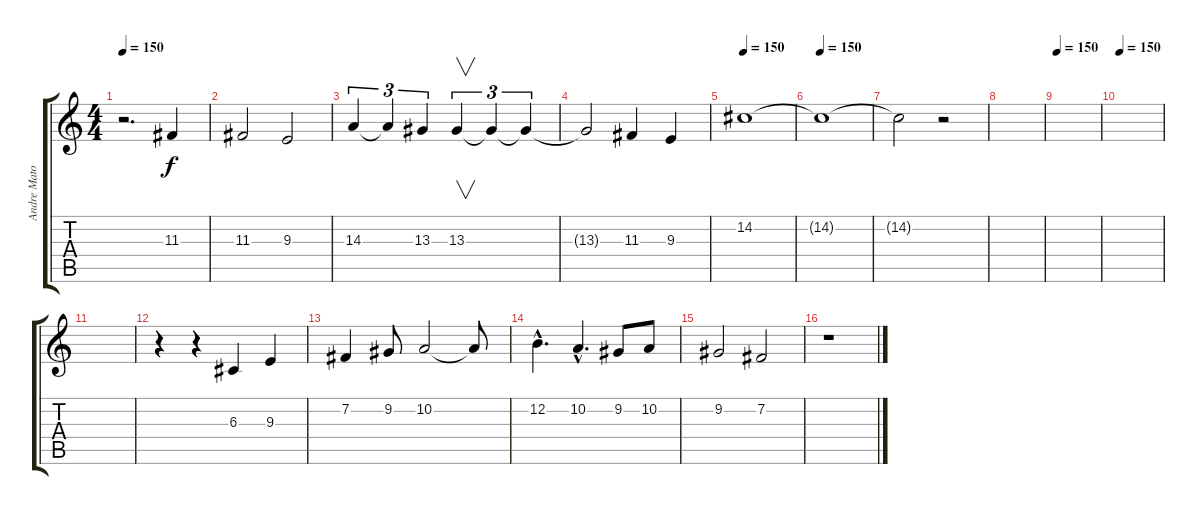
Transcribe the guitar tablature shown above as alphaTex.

\track ("Andre Matos" "Andre Mato") {instrument lead6voice}
\staff {score tabs}
\tuning (E4 B3 G3 D3 A2 E2) {hide}
\ts (4 4)
\tempo 150
\clef g2
\ks c
r.2{d dy f} 11.3.4 |
11.3.2 9.3.2 |
14.3.4{tu (3 2)} 14.3{t}.4{tu (3 2)} 13.3.4{tu (3 2)} 13.3.4{v tu (3 2)} 13.3{t}.4{tu (3 2)} 13.3{t}.4{tu (3 2)} |
13.3{t}.2 11.3.4 9.3.4 |
\tempo 150
14.2.1 |
\tempo 150
14.2{t}.1 |
14.2{t}.2 r.2 |
|
\tempo 150
|
\tempo 150
|
|
r.4 r.4 6.3.4 9.3.4 |
7.2.4 9.2.8 10.2.2 10.2{t}.8 |
12.2{hac}.4{d} 10.2{hac}.4{d} 9.2.8 10.2.8 |
9.2.2 7.2.2 |
r.1
